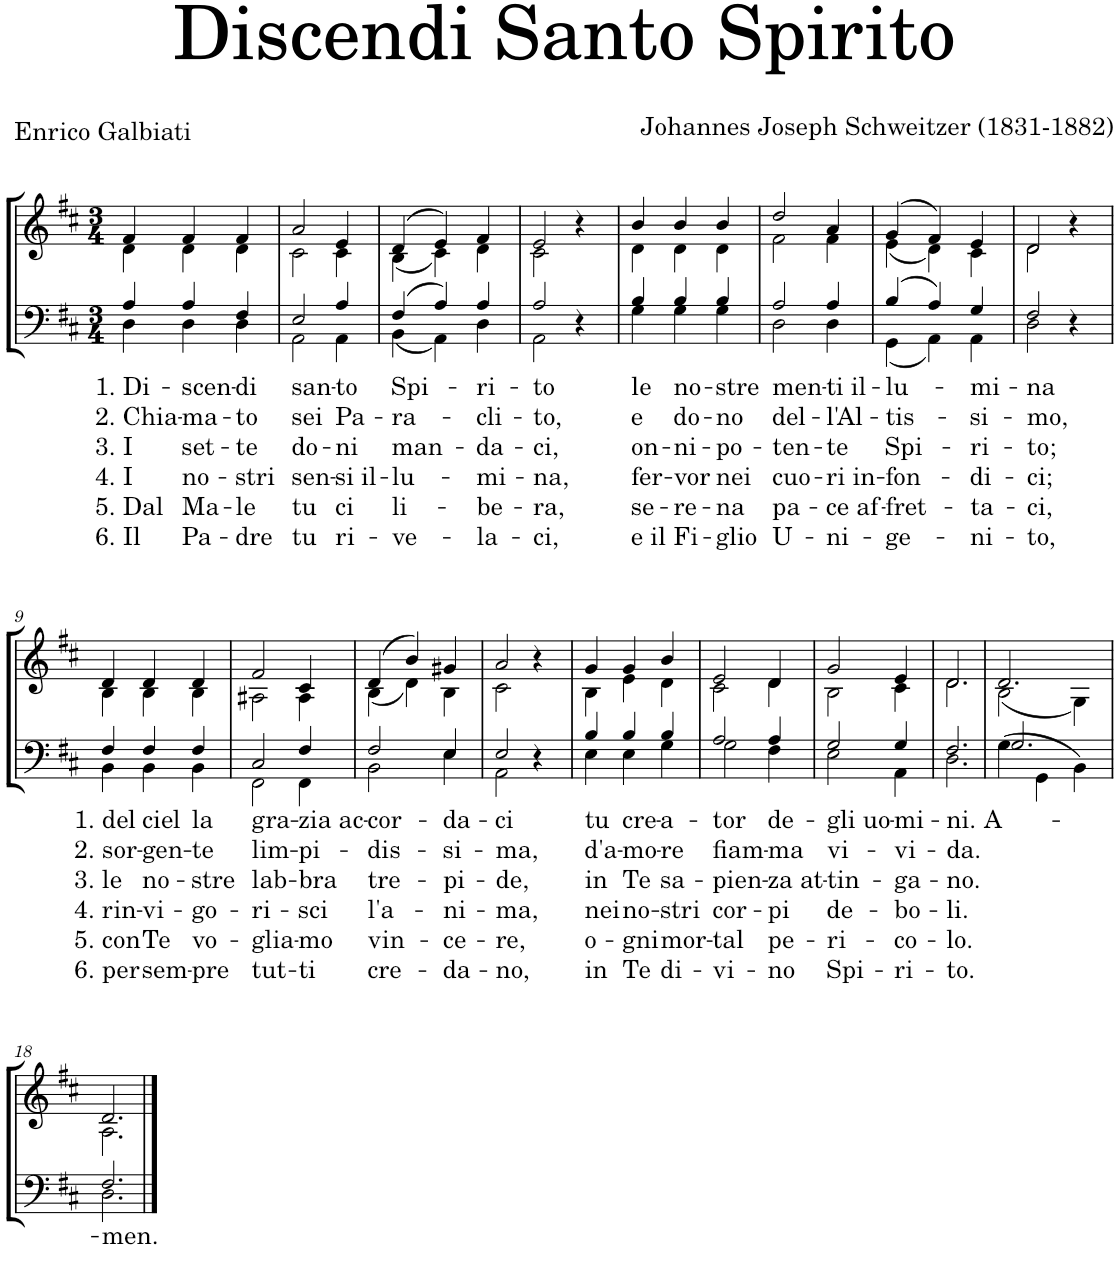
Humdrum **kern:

**kern	**text	**text	**text	**text	**text	**text	**kern
*part2	*part2	*part2	*part2	*part2	*part2	*part2	*part1
*staff2	*staff2	*staff2	*staff2	*staff2	*staff2	*staff2	*staff1
*I"Uomini	*	*	*	*	*	*	*I"Donne
*clefF4	*	*	*	*	*	*	*clefG2
*k[f#c#]	*	*	*	*	*	*	*k[f#c#]
*D:	*	*	*	*	*	*	*D:
*M3/4	*	*	*	*	*	*	*M3/4
=1	=1	=1	=1	=1	=1	=1	=1
*^	*	*	*	*	*	*	*
!	!	!LO:LY:b	!LO:LY:b	!LO:LY:b	!LO:LY:b	!LO:LY:b	!LO:LY:b	!
*	*	*	*	*	*	*	*	*^
4A/	4D\	1. Di-	2. Chia-	3. I	4. I	5. Dal	6. Il	4f#/	4d\
!	!	!LO:LY:b	!LO:LY:b	!LO:LY:b	!LO:LY:b	!LO:LY:b	!LO:LY:b	!	!
4A/	4D\	-scen-	-ma-	set-	no-	Ma-	Pa-	4f#/	4d\
!	!	!LO:LY:b	!LO:LY:b	!LO:LY:b	!LO:LY:b	!LO:LY:b	!LO:LY:b	!	!
4F#/	4D\	-di	-to	-te	-stri	-le	-dre	4f#/	4d\
=2	=2	=2	=2	=2	=2	=2	=2	=2	=2
!	!	!LO:LY:b	!LO:LY:b	!LO:LY:b	!LO:LY:b	!LO:LY:b	!LO:LY:b	!	!
2E/	2AA\	san-	sei	do-	sen-	tu	tu	2a/	2c#\
!	!	!LO:LY:b	!LO:LY:b	!LO:LY:b	!LO:LY:b	!LO:LY:b	!LO:LY:b	!	!
4A/	4AA\	-to	Pa-	-ni	-si il-	ci	ri-	4e/	4c#\
=3	=3	=3	=3	=3	=3	=3	=3	=3	=3
!	!	!LO:LY:b	!LO:LY:b	!LO:LY:b	!LO:LY:b	!LO:LY:b	!LO:LY:b	!	!
(4F#/	(4BB\	Spi-	-ra-	man-	-lu-	li-	-ve-	(4d/	(4B\
4A/)	4AA\)	.	.	.	.	.	.	4e/)	4c#\)
!	!	!LO:LY:b	!LO:LY:b	!LO:LY:b	!LO:LY:b	!LO:LY:b	!LO:LY:b	!	!
4A/	4D\	-ri-	-cli-	-da-	-mi-	-be-	-la-	4f#/	4d\
=4	=4	=4	=4	=4	=4	=4	=4	=4	=4
!	!	!LO:LY:b	!LO:LY:b	!LO:LY:b	!LO:LY:b	!LO:LY:b	!LO:LY:b	!	!
2A/	2AA\	-to	-to,	-ci,	-na,	-ra,	-ci,	2e/	2c#\
4r	4ryy	.	.	.	.	.	.	4r	4ryy
=5	=5	=5	=5	=5	=5	=5	=5	=5	=5
!	!	!LO:LY:b	!LO:LY:b	!LO:LY:b	!LO:LY:b	!LO:LY:b	!LO:LY:b	!	!
4B/	4G\	le	e	on-	fer-	se-	e il	4b/	4d\
!	!	!LO:LY:b	!LO:LY:b	!LO:LY:b	!LO:LY:b	!LO:LY:b	!LO:LY:b	!	!
4B/	4G\	no-	do-	-ni-	-vor	-re-	Fi-	4b/	4d\
!	!	!LO:LY:b	!LO:LY:b	!LO:LY:b	!LO:LY:b	!LO:LY:b	!LO:LY:b	!	!
4B/	4G\	-stre	-no	-po-	nei	-na	-glio	4b/	4d\
=6	=6	=6	=6	=6	=6	=6	=6	=6	=6
!	!	!LO:LY:b	!LO:LY:b	!LO:LY:b	!LO:LY:b	!LO:LY:b	!LO:LY:b	!	!
2A/	2D\	men-	del-	-ten-	cuo-	pa-	U-	2dd/	2f#\
!	!	!LO:LY:b	!LO:LY:b	!LO:LY:b	!LO:LY:b	!LO:LY:b	!LO:LY:b	!	!
4A/	4D\	-ti il-	-l'Al-	-te	-ri in-	-ce af-	-ni-	4a/	4f#\
=7	=7	=7	=7	=7	=7	=7	=7	=7	=7
!	!	!LO:LY:b	!LO:LY:b	!LO:LY:b	!LO:LY:b	!LO:LY:b	!LO:LY:b	!	!
(4B/	(4GG\	-lu-	-tis-	Spi-	-fon-	-fret-	-ge-	(4g/	(4e\
4A/)	4AA\)	.	.	.	.	.	.	4f#/)	4d\)
!	!	!LO:LY:b	!LO:LY:b	!LO:LY:b	!LO:LY:b	!LO:LY:b	!LO:LY:b	!	!
4G/	4AA\	-mi-	-si-	-ri-	-di-	-ta-	-ni-	4e/	4c#\
=8	=8	=8	=8	=8	=8	=8	=8	=8	=8
!	!	!LO:LY:b	!LO:LY:b	!LO:LY:b	!LO:LY:b	!LO:LY:b	!LO:LY:b	!	!
2F#/	2D\	-na	-mo,	-to;	-ci;	-ci,	-to,	2d/	2d\
4r	4ryy	.	.	.	.	.	.	4r	4ryy
!!LO:LB:g=z	!!
=9	=9	=9	=9	=9	=9	=9	=9	=9	=9
!	!	!LO:LY:b	!LO:LY:b	!LO:LY:b	!LO:LY:b	!LO:LY:b	!LO:LY:b	!	!
4F#/	4BB\	1. del	2. sor-	3. le	4. rin-	5. con	6. per	4d/	4B\
!	!	!LO:LY:b	!LO:LY:b	!LO:LY:b	!LO:LY:b	!LO:LY:b	!LO:LY:b	!	!
4F#/	4BB\	ciel	-gen-	no-	-vi-	Te	sem-	4d/	4B\
!	!	!LO:LY:b	!LO:LY:b	!LO:LY:b	!LO:LY:b	!LO:LY:b	!LO:LY:b	!	!
4F#/	4BB\	la	-te	-stre	-go-	vo-	-pre	4d/	4B\
=10	=10	=10	=10	=10	=10	=10	=10	=10	=10
!	!	!LO:LY:b	!LO:LY:b	!LO:LY:b	!LO:LY:b	!LO:LY:b	!LO:LY:b	!	!
2C#/	2FF#\	gra-	lim-	lab-	-ri-	-glia-	tut-	2f#/	2A#X\
!	!	!LO:LY:b	!LO:LY:b	!LO:LY:b	!LO:LY:b	!LO:LY:b	!LO:LY:b	!	!
4F#/	4FF#\	-zia ac-	-pi-	-bra	-sci	-mo	-ti	4c#/	4A#\
=11	=11	=11	=11	=11	=11	=11	=11	=11	=11
!	!	!LO:LY:b	!LO:LY:b	!LO:LY:b	!LO:LY:b	!LO:LY:b	!LO:LY:b	!	!
2F#/	2BB\	-cor-	-dis-	tre-	l'a-	vin-	cre-	(4d/	(4B\
.	.	.	.	.	.	.	.	4b/)	4d\)
!	!	!LO:LY:b	!LO:LY:b	!LO:LY:b	!LO:LY:b	!LO:LY:b	!LO:LY:b	!	!
4E/	4E\	-da-	-si-	-pi-	-ni-	-ce-	-da-	4g#X/	4B\
=12	=12	=12	=12	=12	=12	=12	=12	=12	=12
!	!	!LO:LY:b	!LO:LY:b	!LO:LY:b	!LO:LY:b	!LO:LY:b	!LO:LY:b	!	!
2E/	2AA\	-ci	-ma,	-de,	-ma,	-re,	-no,	2a/	2c#\
4r	4ryy	.	.	.	.	.	.	4r	4ryy
=13	=13	=13	=13	=13	=13	=13	=13	=13	=13
!	!	!LO:LY:b	!LO:LY:b	!LO:LY:b	!LO:LY:b	!LO:LY:b	!LO:LY:b	!	!
4B/	4E\	tu	d'a-	in	nei	o-	in	4g/	4B\
!	!	!LO:LY:b	!LO:LY:b	!LO:LY:b	!LO:LY:b	!LO:LY:b	!LO:LY:b	!	!
4B/	4E\	cre-	-mo-	Te	no-	-gni	Te	4g/	4e\
!	!	!LO:LY:b	!LO:LY:b	!LO:LY:b	!LO:LY:b	!LO:LY:b	!LO:LY:b	!	!
4B/	4G\	-a-	-re	sa-	-stri	mor-	di-	4b/	4d\
=14	=14	=14	=14	=14	=14	=14	=14	=14	=14
!	!	!LO:LY:b	!LO:LY:b	!LO:LY:b	!LO:LY:b	!LO:LY:b	!LO:LY:b	!	!
2A/	2G\	-tor	fiam-	-pien-	cor-	-tal	-vi-	2e/	2c#\
!	!	!LO:LY:b	!LO:LY:b	!LO:LY:b	!LO:LY:b	!LO:LY:b	!LO:LY:b	!	!
4A/	4F#\	de-	-ma	-za at-	-pi	pe-	-no	4d/	4d\
=15	=15	=15	=15	=15	=15	=15	=15	=15	=15
!	!	!LO:LY:b	!LO:LY:b	!LO:LY:b	!LO:LY:b	!LO:LY:b	!LO:LY:b	!	!
2G/	2E\	-gli uo-	vi-	-tin-	de-	-ri-	Spi-	2g/	2B\
!	!	!LO:LY:b	!LO:LY:b	!LO:LY:b	!LO:LY:b	!LO:LY:b	!LO:LY:b	!	!
4G/	4AA\	-mi-	-vi-	-ga-	-bo-	-co-	-ri-	4e/	4c#\
=16	=16	=16	=16	=16	=16	=16	=16	=16	=16
!	!	!LO:LY:b	!LO:LY:b	!LO:LY:b	!LO:LY:b	!LO:LY:b	!LO:LY:b	!	!
2.F#/	2.D\	-ni.	-da.	-no.	-li.	-lo.	-to.	2.d/	2.d\
=17	=17	=17	=17	=17	=17	=17	=17	=17	=17
!	!	!LO:LY:b	!	!	!	!	!	!	!
2.G/	(>4G\	A-	.	.	.	.	.	2.d/	(2B\
.	4GG\	.	.	.	.	.	.	.	.
.	4BB\)	.	.	.	.	.	.	.	4G\)
!!LO:LB:g=z	!!
=18	=18	=18	=18	=18	=18	=18	=18	=18	=18
!	!	!LO:LY:b	!	!	!	!	!	!	!
2.F#/	2.D\	-men.	.	.	.	.	.	2.d/	2.A\
*v	*v	*	*	*	*	*	*	*	*
*	*	*	*	*	*	*	*v	*v
==	==	==	==	==	==	==	==
*-	*-	*-	*-	*-	*-	*-	*-
